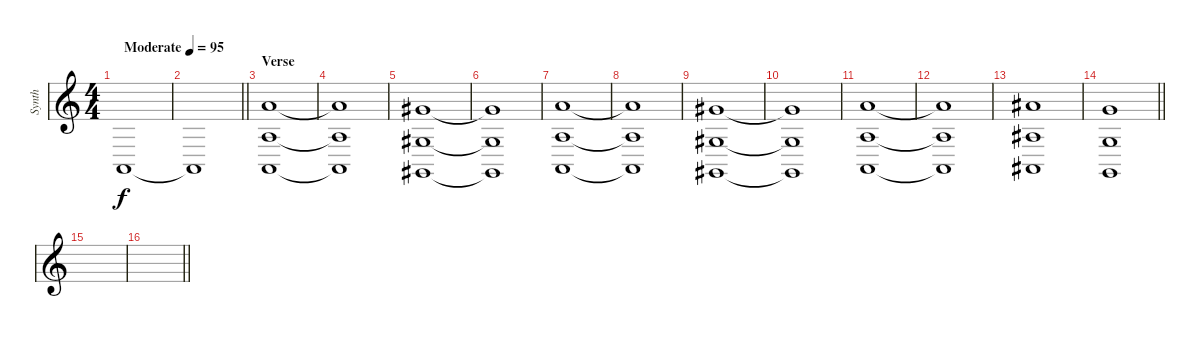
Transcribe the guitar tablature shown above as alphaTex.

\track ("Synth" "Synth") {instrument pad2warm}
\staff {score}
\tuning (E4 C4 G3 C3 G2 C2) {hide}
\ts (4 4)
\tempo (95 "Moderate")
\clef g2
\ks c
2.5.1{dy f instrument pad2warm} |
\barLineRight lightlight
2.5{t}.1 |
\section ("" "Verse")
(5.1 2.3 2.5).1 |
(5.1{t} 2.3{t} 2.5{t}).1 |
(4.1 1.3 1.5).1 |
(4.1{t} 1.3{t} 1.5{t}).1 |
(5.1 2.3 2.5).1 |
(5.1{t} 2.3{t} 2.5{t}).1 |
(4.1 1.3 1.5).1 |
(4.1{t} 1.3{t} 1.5{t}).1 |
(5.1 2.3 2.5).1 |
(5.1{t} 2.3{t} 2.5{t}).1 |
(6.1 3.3 3.5).1 |
\barLineRight lightlight
(3.1 0.3 0.5).1 |
|
\barLineRight lightlight
